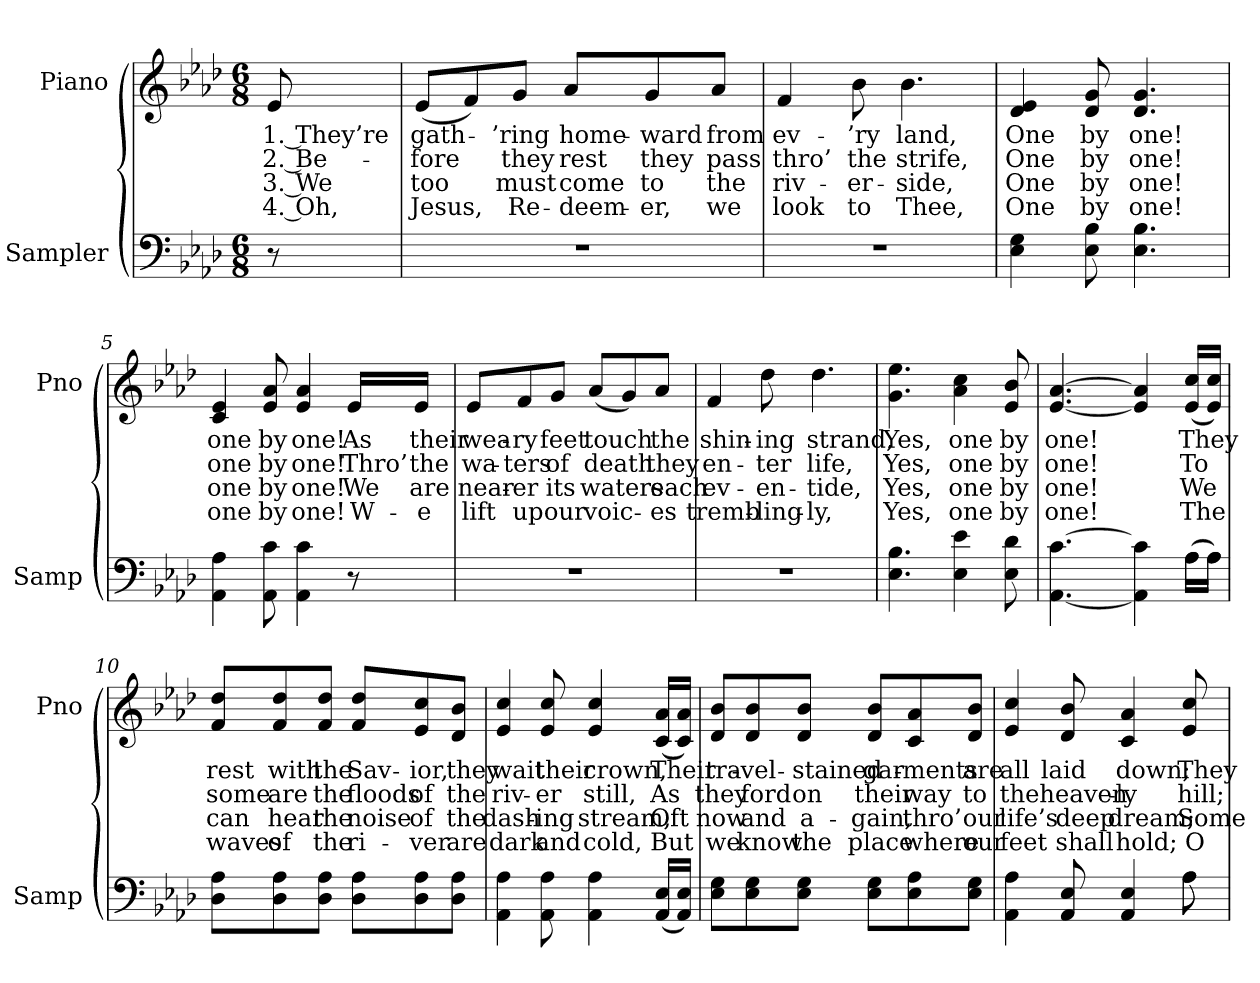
**kern	**kern	**text	**text	**text	**text
*part2	*part1	*part1	*part1	*part1	*part1
*staff2	*staff1	*staff1	*staff1	*staff1	*staff1
*I"Sampler	*I"Piano	*	*	*	*
*I'Samp	*I'Pno	*	*	*	*
*clefF4	*clefG2	*	*	*	*
*k[b-e-a-d-]	*k[b-e-a-d-]	*	*	*	*
*A-:	*A-:	*	*	*	*
*M6/8	*M6/8	*	*	*	*
=1	=1	=1	=1	=1	=1
8r	8e-	1. They’re	2. Be-	3. We	4. Oh,
=2	=2	=2	=2	=2	=2
2.r	(8e-/L	gath-	-fore	too	Jesus,
.	8f/)	.	.	.	.
.	8g/J	-’ring	they	must	Re-
.	8a-/L	home-	rest	come	-deem-
.	8g/	-ward	they	to	-er,
.	8a-/J	from	pass	the	we
=3	=3	=3	=3	=3	=3
2.r	4f	ev-	thro’	riv-	look
.	8b-	-’ry	the	-er-	to
.	4.b-	land,	strife,	-side,	Thee,
=4	=4	=4	=4	=4	=4
4E- 4G	4d- 4e-	One	One	One	One
8E- 8B-	8d- 8g	by	by	by	by
4.E- 4.B-	4.d- 4.g	one!	one!	one!	one!
=5	=5	=5	=5	=5	=5
4AA- 4A-	4c 4e-	one	one	one	one
8AA- 8c	8e- 8a-	by	by	by	by
4AA- 4c	4e- 4a-	one!	one!	one!	one!
8r	16e-/LL	As	Thro’	We	W-
.	16e-/JJ	their	the	are	-e
=6	=6	=6	=6	=6	=6
2.r	8e-/L	wea-	wa-	near-	lift
.	8f/	-ry	-ters	-er	up
.	8g/J	feet	of	its	our
.	(8a-/L	touch	death	waters	voic-
.	8g/)	.	.	.	.
.	8a-/J	the	they	each	-es
=7	=7	=7	=7	=7	=7
2.r	4f	shin-	en-	ev-	tremb-
.	8dd-\	-ing	-ter	-en-	-ling-
.	4.dd-\	strand,	life,	-tide,	-ly,
=8	=8	=8	=8	=8	=8
4.E- 4.B-	4.g 4.ee-	Yes,	Yes,	Yes,	Yes,
4E- 4e-	4a- 4cc	one	one	one	one
8E- 8d-	8e- 8b-	by	by	by	by
=9	=9	=9	=9	=9	=9
*^	*	*	*	*	*
[4.AA- [4.c	8ryy	[4.e- [4.a-	one!	one!	one!	one!
*v	*v	*	*	*	*	*
4AA-] 4c]	4e-] 4a-]	.	.	.	.
*^	*	*	*	*	*
(16A-\LL	16A-\LL	(16e-/ 16cc/LL	They	To	We	The
16A-\JJ)	16A-\JJ	16e-/ 16cc/JJ)	.	.	.	.
*v	*v	*	*	*	*	*
=10	=10	=10	=10	=10	=10
8D-\ 8A-\L	8f/ 8dd-/L	rest	some	can	waves
8D-\ 8A-\	8f/ 8dd-/	with	are	hear	of
8D-\ 8A-\J	8f/ 8dd-/J	the	the	the	the
8D-\ 8A-\L	8f/ 8dd-/L	Sav-	floods	noise	ri-
8D-\ 8A-\	8e-/ 8cc/	-ior,	of	of	-ver
8D-\ 8A-\J	8d-/ 8b-/J	they	the	the	are
=11	=11	=11	=11	=11	=11
4AA- 4A-	4e- 4cc	wait	riv-	dash-	dark
8AA- 8A-	8e- 8cc	their	-er	-ing	and
4AA- 4A-	4e- 4cc	crown,	still,	stream,	cold,
(16AA-/ 16E-/LL	(16c/ 16a-/LL	Their	As	Oft	But
16AA-/ 16E-/JJ)	16c/ 16a-/JJ)	.	.	.	.
=12	=12	=12	=12	=12	=12
8E-\ 8G\L	8d-/ 8b-/L	tra-	they	now	we
8E-\ 8G\	8d-/ 8b-/	-vel-	ford	and	know
8E-\ 8G\J	8d-/ 8b-/J	-stained	on	a-	the
8E-\ 8G\L	8d-/ 8b-/L	gar-	their	-gain,	place
8E-\ 8A-\	8c/ 8a-/	-ments	way	thro’	where
8E-\ 8G\J	8d-/ 8b-/J	are	to	our	our
=13	=13	=13	=13	=13	=13
*^	*	*	*	*	*
4AA- 4A-	8ryy	4e- 4cc	all	the	life’s	feet
*v	*v	*	*	*	*	*
8AA- 8E-	8d- 8b-	laid	heaven-	deep	shall
4AA- 4E-	4c 4a-	down;	-ly	dream;	hold;
*^	*	*	*	*	*
8A-\	8A-	8e- 8cc	They	hill;	Some-	O
*v	*v	*	*	*	*	*
=	=	=	=	=	=
*-	*-	*-	*-	*-	*-
